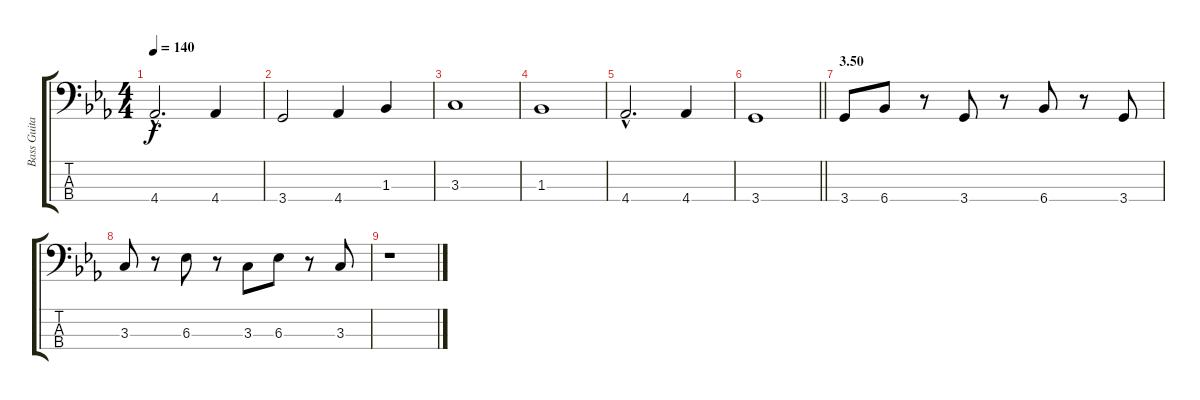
\track ("Bass Guitar" "Bass Guita") {instrument electricbasspick}
\staff {score tabs}
\tuning (G2 D2 A1 E1) {hide}
\ts (4 4)
\tempo 140
\clef f4
\ks cminor
4.4{hac}.2{d dy f} 4.4.4 |
3.4.2 4.4.4 1.3.4 |
3.3.1 |
1.3.1 |
4.4{hac}.2{d} 4.4.4 |
\barLineRight lightlight
3.4.1 |
\section ("" "3.50")
3.4.8 6.4.8 r.8 3.4.8 r.8 6.4.8 r.8 3.4.8 |
3.3.8 r.8 6.3.8 r.8 3.3.8 6.3.8 r.8 3.3.8 |
r.1
